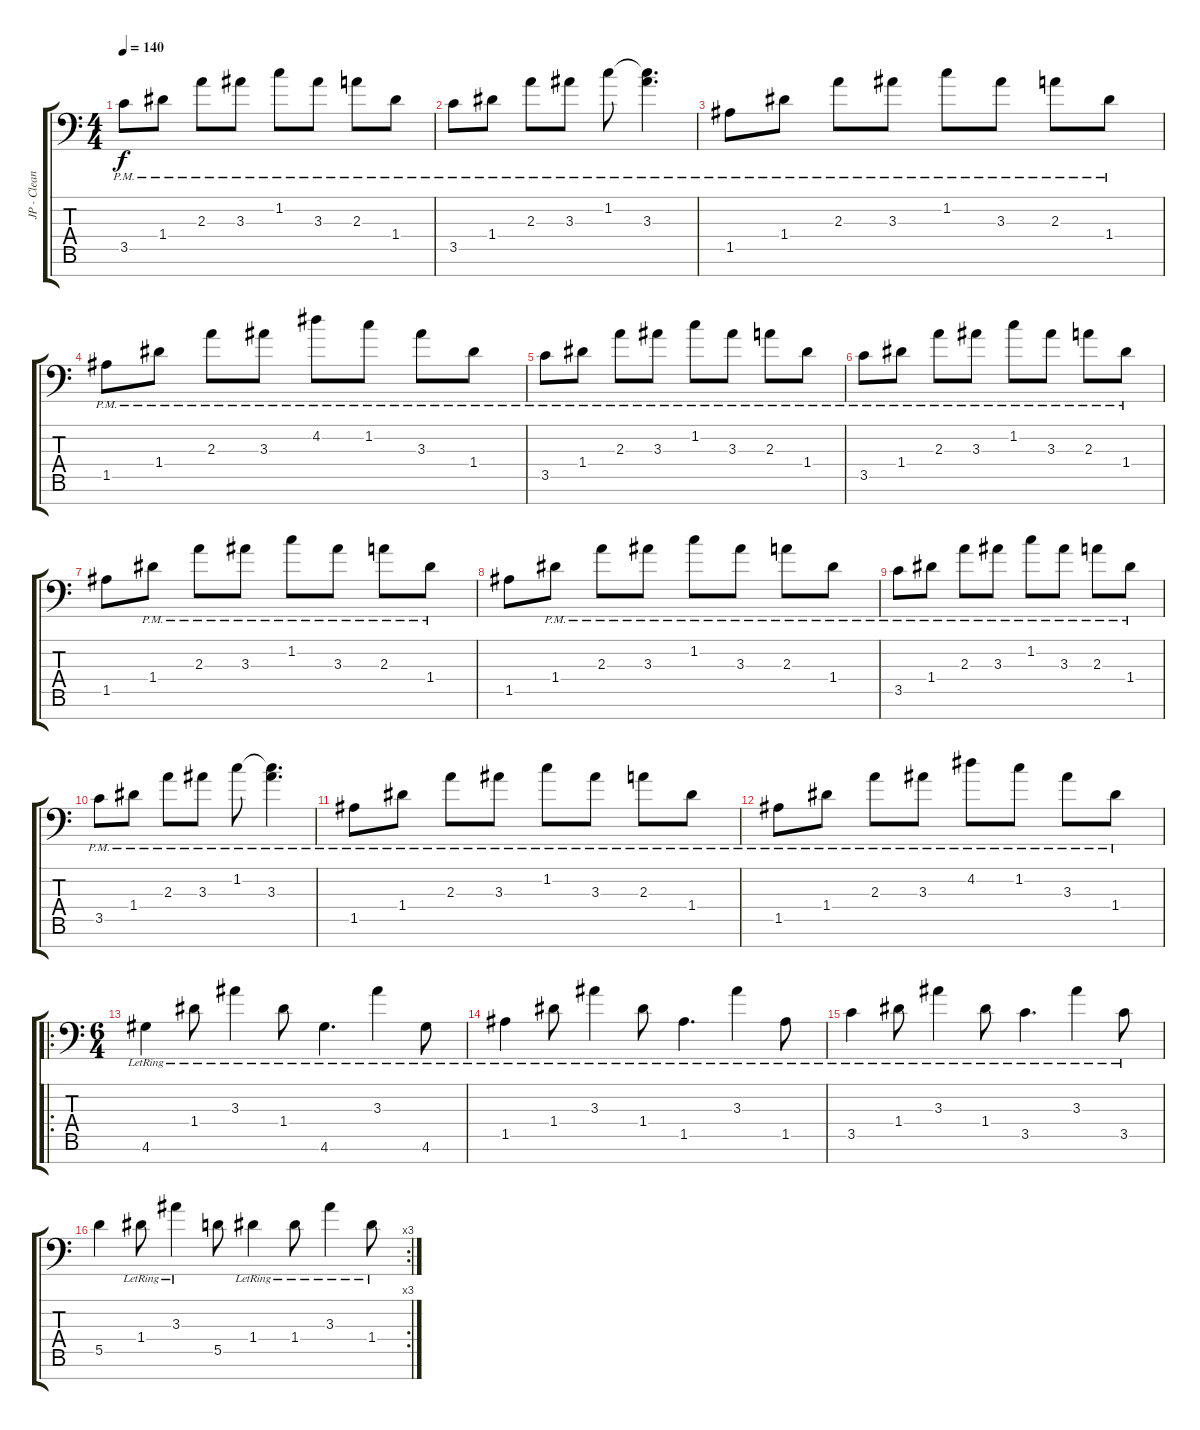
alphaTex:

\track ("JP - Clean" "JP - Clean") {instrument electricguitarclean}
\staff {score tabs}
\tuning (E4 B3 G3 D3 A2 E2 C-1) {hide}
\ts (4 4)
\tempo 140
\clef f4
\ks c
3.5{pm}.8{dy f} 1.4{pm}.8 2.3{pm}.8 3.3{pm}.8 1.2{pm}.8 3.3{pm}.8 2.3{pm}.8 1.4{pm}.8 |
3.5{pm}.8 1.4{pm}.8 2.3{pm}.8 3.3{pm}.8 1.2{pm}.8 (1.2{t} 3.3{pm}).4{d} |
1.5{pm}.8 1.4{pm}.8 2.3{pm}.8 3.3{pm}.8 1.2{pm}.8 3.3{pm}.8 2.3{pm}.8 1.4{pm}.8 |
1.5{pm}.8 1.4{pm}.8 2.3{pm}.8 3.3{pm}.8 4.2{pm}.8 1.2{pm}.8 3.3{pm}.8 1.4{pm}.8 |
3.5{pm}.8 1.4{pm}.8 2.3{pm}.8 3.3{pm}.8 1.2{pm}.8 3.3{pm}.8 2.3{pm}.8 1.4{pm}.8 |
3.5{pm}.8 1.4{pm}.8 2.3{pm}.8 3.3{pm}.8 1.2{pm}.8 3.3{pm}.8 2.3{pm}.8 1.4{pm}.8 |
1.5.8 1.4{pm}.8 2.3{pm}.8 3.3{pm}.8 1.2{pm}.8 3.3{pm}.8 2.3{pm}.8 1.4{pm}.8 |
1.5.8 1.4{pm}.8 2.3{pm}.8 3.3{pm}.8 1.2{pm}.8 3.3{pm}.8 2.3{pm}.8 1.4{pm}.8 |
3.5{pm}.8 1.4{pm}.8 2.3{pm}.8 3.3{pm}.8 1.2{pm}.8 3.3{pm}.8 2.3{pm}.8 1.4{pm}.8 |
3.5{pm}.8 1.4{pm}.8 2.3{pm}.8 3.3{pm}.8 1.2{pm}.8 (1.2{t} 3.3{pm}).4{d} |
1.5{pm}.8 1.4{pm}.8 2.3{pm}.8 3.3{pm}.8 1.2{pm}.8 3.3{pm}.8 2.3{pm}.8 1.4{pm}.8 |
1.5{pm}.8 1.4{pm}.8 2.3{pm}.8 3.3{pm}.8 4.2{pm}.8 1.2{pm}.8 3.3{pm}.8 1.4{pm}.8 |
\ro
\ts (6 4)
4.6{lr}.4 1.4{lr}.8 3.3{lr}.4 1.4{lr}.8 4.6{lr}.4{d} 3.3{lr}.4 4.6{lr}.8 |
1.5{lr}.4 1.4{lr}.8 3.3{lr}.4 1.4{lr}.8 1.5{lr}.4{d} 3.3{lr}.4 1.5{lr}.8 |
3.5{lr}.4 1.4{lr}.8 3.3{lr}.4 1.4{lr}.8 3.5{lr}.4{d} 3.3{lr}.4 3.5{lr}.8 |
\rc 3
5.5.4 1.4{lr}.8 3.3{lr}.4 5.5.8 1.4{lr}.4 1.4{lr}.8 3.3{lr}.4 1.4{lr}.8
